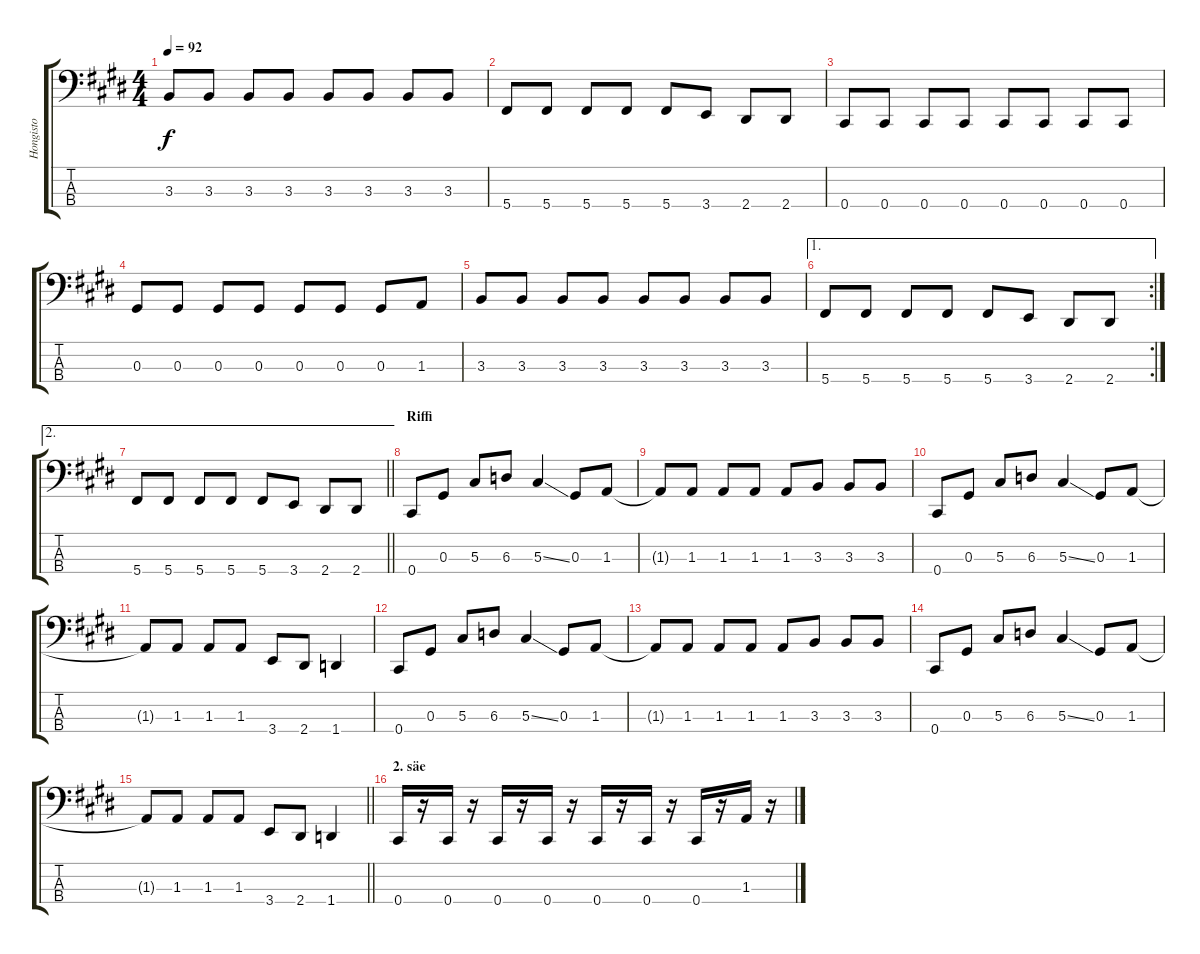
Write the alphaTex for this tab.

\track ("Hongisto" "Hongisto") {instrument electricbassfinger}
\staff {score tabs}
\tuning (Gb2 Db2 Ab1 Db1) {hide}
\ts (4 4)
\tempo 92
\clef f4
\ks c#minor
3.3.8{dy f} 3.3.8 3.3.8 3.3.8 3.3.8 3.3.8 3.3.8 3.3.8 |
5.4.8 5.4.8 5.4.8 5.4.8 5.4.8 3.4.8 2.4.8 2.4.8 |
0.4.8 0.4.8 0.4.8 0.4.8 0.4.8 0.4.8 0.4.8 0.4.8 |
0.3.8 0.3.8 0.3.8 0.3.8 0.3.8 0.3.8 0.3.8 1.3.8 |
3.3.8 3.3.8 3.3.8 3.3.8 3.3.8 3.3.8 3.3.8 3.3.8 |
\ae 1
\rc 2
5.4.8 5.4.8 5.4.8 5.4.8 5.4.8 3.4.8 2.4.8 2.4.8 |
\ae 2
\barLineRight lightlight
5.4.8 5.4.8 5.4.8 5.4.8 5.4.8 3.4.8 2.4.8 2.4.8 |
\section ("" "Riffi")
0.4.8 0.3.8 5.3.8 6.3.8 5.3{ss}.4 0.3.8 1.3.8 |
1.3{t}.8 1.3.8 1.3.8 1.3.8 1.3.8 3.3.8 3.3.8 3.3.8 |
0.4.8 0.3.8 5.3.8 6.3.8 5.3{ss}.4 0.3.8 1.3.8 |
1.3{t}.8 1.3.8 1.3.8 1.3.8 3.4.8 2.4.8 1.4.4 |
0.4.8 0.3.8 5.3.8 6.3.8 5.3{ss}.4 0.3.8 1.3.8 |
1.3{t}.8 1.3.8 1.3.8 1.3.8 1.3.8 3.3.8 3.3.8 3.3.8 |
0.4.8 0.3.8 5.3.8 6.3.8 5.3{ss}.4 0.3.8 1.3.8 |
\barLineRight lightlight
1.3{t}.8 1.3.8 1.3.8 1.3.8 3.4.8 2.4.8 1.4.4 |
\section ("" "2. säe")
0.4.16{instrument synthbass2} r.16 0.4.16 r.16 0.4.16 r.16 0.4.16 r.16 0.4.16 r.16 0.4.16 r.16 0.4.16 r.16 1.3.16 r.16
